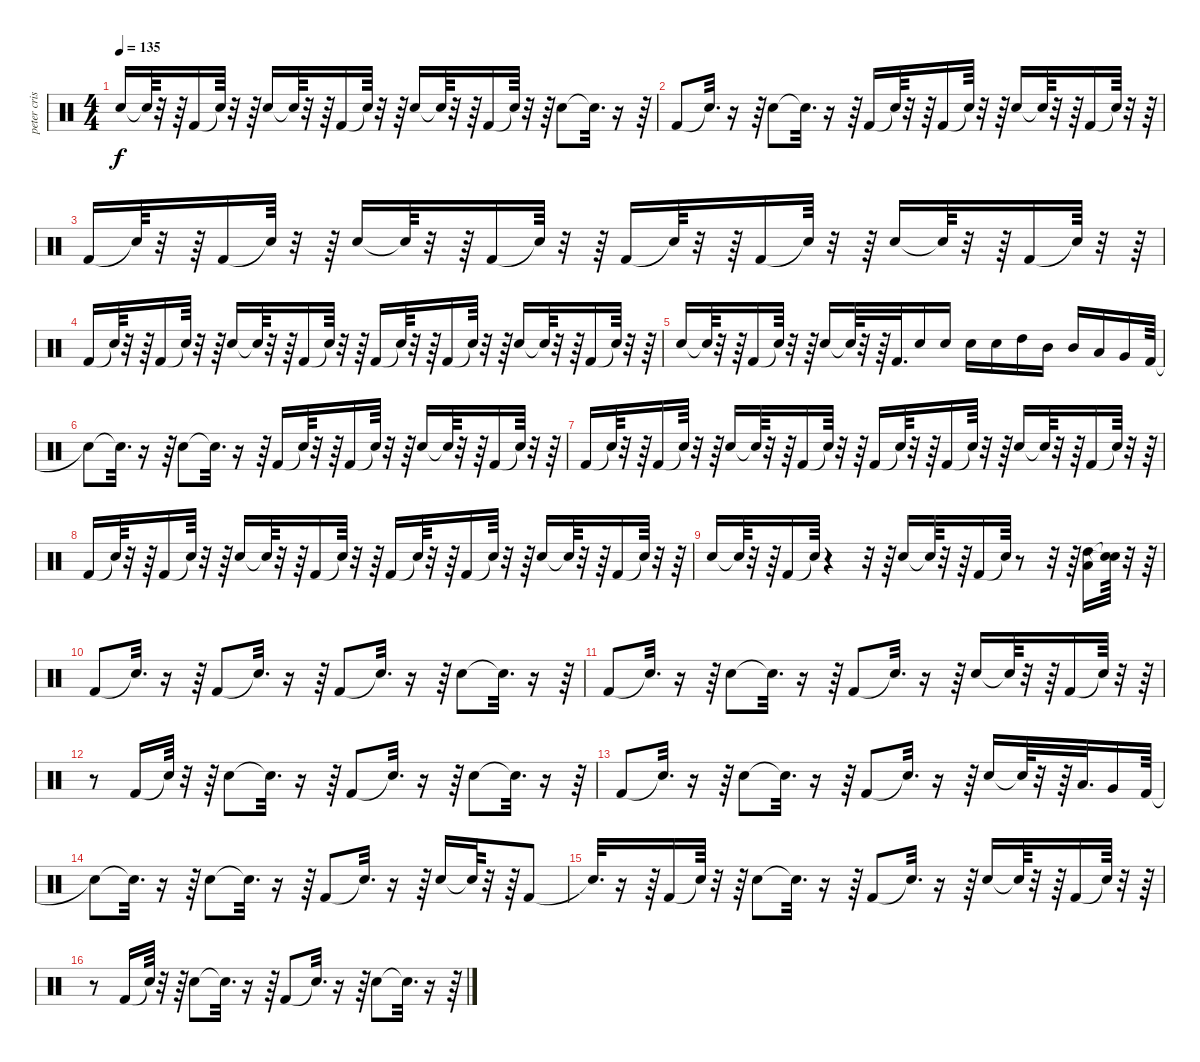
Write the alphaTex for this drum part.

\track ("peter criss" "peter cris") {solo instrument percussion}
\staff {score}
\articulation defaults
\ts (4 4)
\tempo 135
\clef neutral
\ks c "Snare (hit) 2".16{dy f} "Snare (hit)"{t}.64
r.32 r.64 "Kick (hit) 2".16 "Snare (hit)"{t}.64 r.32 r.64 "Snare (hit) 2".16 "Snare (hit)"{t}.64 r.32 r.64 "Kick (hit) 2".16 "Snare (hit)"{t}.64 r.32 r.64 "Snare (hit) 2".16 "Snare (hit)"{t}.64 r.32 r.64 "Kick (hit) 2".16 "Snare (hit)"{t}.64 r.32 r.64 "Snare (hit) 2".8 "Snare (hit)"{t}.32{d} r.16 r.64 |
"Kick (hit) 2".8 "Snare (hit)"{t}.32{d} r.16 r.64 "Snare (hit) 2".8 "Snare (hit)"{t}.32{d} r.16 r.64 "Kick (hit) 2".16 "Snare (hit)"{t}.64 r.32 r.64 "Kick (hit) 2".16 "Snare (hit)"{t}.64 r.32 r.64 "Snare (hit) 2".16 "Snare (hit)"{t}.64 r.32 r.64 "Kick (hit) 2".16 "Snare (hit)"{t}.64 r.32 r.64 |
"Kick (hit) 2".16 "Snare (hit)"{t}.64 r.32 r.64 "Kick (hit) 2".16 "Snare (hit)"{t}.64 r.32 r.64 "Snare (hit) 2".16 "Snare (hit)"{t}.64 r.32 r.64 "Kick (hit) 2".16 "Snare (hit)"{t}.64 r.32 r.64 "Kick (hit) 2".16 "Snare (hit)"{t}.64 r.32 r.64 "Kick (hit) 2".16 "Snare (hit)"{t}.64 r.32 r.64 "Snare (hit) 2".16 "Snare (hit)"{t}.64 r.32 r.64 "Kick (hit) 2".16 "Snare (hit)"{t}.64 r.32 r.64 |
"Kick (hit) 2".16 "Snare (hit)"{t}.64 r.32 r.64 "Kick (hit) 2".16 "Snare (hit)"{t}.64 r.32 r.64 "Snare (hit) 2".16 "Snare (hit)"{t}.64 r.32 r.64 "Kick (hit) 2".16 "Snare (hit)"{t}.64 r.32 r.64 "Kick (hit) 2".16 "Snare (hit)"{t}.64 r.32 r.64 "Kick (hit) 2".16 "Snare (hit)"{t}.64 r.32 r.64 "Snare (hit) 2".16 "Snare (hit)"{t}.64 r.32 r.64 "Kick (hit) 2".16 "Snare (hit)"{t}.64 r.32 r.64 |
"Snare (hit) 2".16 "Snare (hit)"{t}.64 r.32 r.64 "Kick (hit) 2".16 "Snare (hit)"{t}.64 r.32 r.64 "Snare (hit) 2".16 "Snare (hit)"{t}.64 r.32 r.64 "Kick (hit) 2".32{d} "Snare (hit) 2".16 "Snare (hit) 2".16 "Snare (hit) 2".16 "Snare (hit) 2".16 "High Tom (hit)".16 "Mid Tom (hit)".16 "Mid Tom (hit)".16 "Low Tom (hit)".16 "Very Low Tom (hit)".16 "Kick (hit) 2".64 |
"Snare (hit)"{t}.8 "Snare (hit)"{t}.32{d} r.16 r.64 "Snare (hit) 2".8 "Snare (hit)"{t}.32{d} r.16 r.64 "Kick (hit) 2".16 "Snare (hit)"{t}.64 r.32 r.64 "Kick (hit) 2".16 "Snare (hit)"{t}.64 r.32 r.64 "Snare (hit) 2".16 "Snare (hit)"{t}.64 r.32 r.64 "Kick (hit) 2".16 "Snare (hit)"{t}.64 r.32 r.64 |
"Kick (hit) 2".16 "Snare (hit)"{t}.64 r.32 r.64 "Kick (hit) 2".16 "Snare (hit)"{t}.64 r.32 r.64 "Snare (hit) 2".16 "Snare (hit)"{t}.64 r.32 r.64 "Kick (hit) 2".16 "Snare (hit)"{t}.64 r.32 r.64 "Kick (hit) 2".16 "Snare (hit)"{t}.64 r.32 r.64 "Kick (hit) 2".16 "Snare (hit)"{t}.64 r.32 r.64 "Snare (hit) 2".16 "Snare (hit)"{t}.64 r.32 r.64 "Kick (hit) 2".16 "Snare (hit)"{t}.64 r.32 r.64 |
"Kick (hit) 2".16 "Snare (hit)"{t}.64 r.32 r.64 "Kick (hit) 2".16 "Snare (hit)"{t}.64 r.32 r.64 "Snare (hit) 2".16 "Snare (hit)"{t}.64 r.32 r.64 "Kick (hit) 2".16 "Snare (hit)"{t}.64 r.32 r.64 "Kick (hit) 2".16 "Snare (hit)"{t}.64 r.32 r.64 "Kick (hit) 2".16 "Snare (hit)"{t}.64 r.32 r.64 "Snare (hit) 2".16 "Snare (hit)"{t}.64 r.32 r.64 "Kick (hit) 2".16 "Snare (hit)"{t}.64 r.32 r.64 |
"Snare (hit) 2".16 "Snare (hit)"{t}.64 r.32 r.64 "Kick (hit) 2".16 "Snare (hit)"{t}.64 r.4 r.32 r.64 "Snare (hit) 2".16 "Snare (hit)"{t}.64 r.32 r.64 "Kick (hit) 2".16 "Snare (hit)"{t}.64 r.8 r.32 r.64 ("High Tom (hit)" "Low Tom (hit)").16 ("Snare (hit)"{t} "Snare (hit)"{t}).64 r.32 r.64 |
"Kick (hit) 2".8 "Snare (hit)"{t}.32{d} r.16 r.64 "Kick (hit) 2".8 "Snare (hit)"{t}.32{d} r.16 r.64 "Kick (hit) 2".8 "Snare (hit)"{t}.32{d} r.16 r.64 "Snare (hit) 2".8 "Snare (hit)"{t}.32{d} r.16 r.64 |
"Kick (hit) 2".8 "Snare (hit)"{t}.32{d} r.16 r.64 "Snare (hit) 2".8 "Snare (hit)"{t}.32{d} r.16 r.64 "Kick (hit) 2".8 "Snare (hit)"{t}.32{d} r.16 r.64 "Snare (hit) 2".16 "Snare (hit)"{t}.64 r.32 r.64 "Kick (hit) 2".16 "Snare (hit)"{t}.64 r.32 r.64 |
r.8 "Kick (hit) 2".16 "Snare (hit)"{t}.64 r.32 r.64 "Snare (hit) 2".8 "Snare (hit)"{t}.32{d} r.16 r.64 "Kick (hit) 2".8 "Snare (hit)"{t}.32{d} r.16 r.64 "Snare (hit) 2".8 "Snare (hit)"{t}.32{d} r.16 r.64 |
"Kick (hit) 2".8 "Snare (hit)"{t}.32{d} r.16 r.64 "Snare (hit) 2".8 "Snare (hit)"{t}.32{d} r.16 r.64 "Kick (hit) 2".8 "Snare (hit)"{t}.32{d} r.16 r.64 "Snare (hit) 2".16 "Snare (hit)"{t}.64 r.32 r.64 "Low Tom (hit)".32{d} "Very Low Tom (hit)".16 "Kick (hit) 2".64 |
"Snare (hit)"{t}.8 "Snare (hit)"{t}.32{d} r.16 r.64 "Snare (hit) 2".8 "Snare (hit)"{t}.32{d} r.16 r.64 "Kick (hit) 2".8 "Snare (hit)"{t}.32{d} r.16 r.64 "Snare (hit) 2".16 "Snare (hit)"{t}.64 r.32 r.64 "Kick (hit) 2".8 |
"Snare (hit)"{t}.32{d} r.16 r.64 "Kick (hit) 2".16 "Snare (hit)"{t}.64 r.32 r.64 "Snare (hit) 2".8 "Snare (hit)"{t}.32{d} r.16 r.64 "Kick (hit) 2".8 "Snare (hit)"{t}.32{d} r.16 r.64 "Snare (hit) 2".16 "Snare (hit)"{t}.64 r.32 r.64 "Kick (hit) 2".16 "Snare (hit)"{t}.64 r.32 r.64 |
r.8 "Kick (hit) 2".16 "Snare (hit)"{t}.64 r.32 r.64 "Snare (hit) 2".8 "Snare (hit)"{t}.32{d} r.16 r.64 "Kick (hit) 2".8 "Snare (hit)"{t}.32{d} r.16 r.64 "Snare (hit) 2".8 "Snare (hit)"{t}.32{d} r.16 r.64
